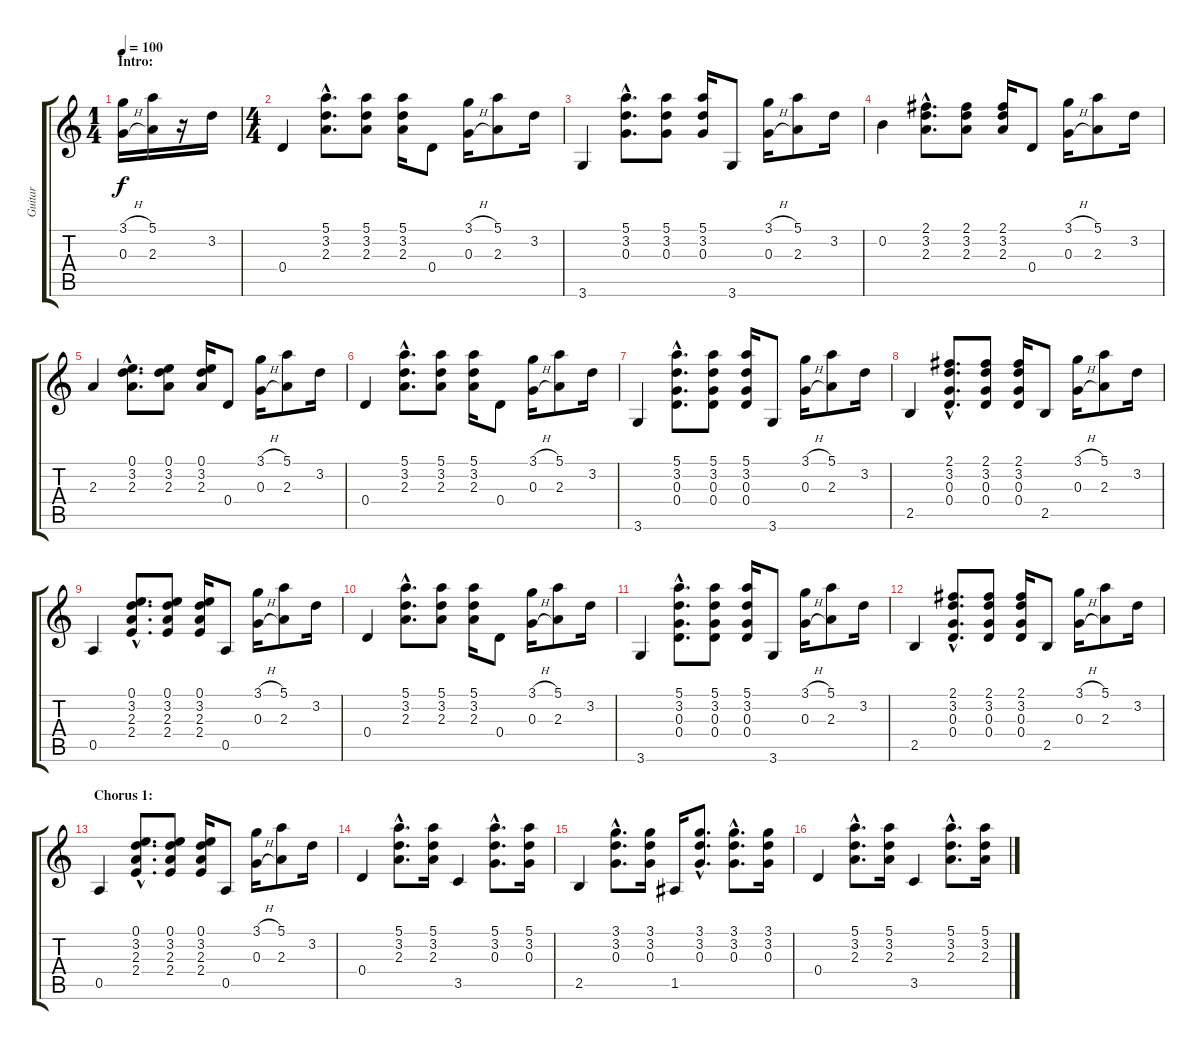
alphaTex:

\track ("Guitar" "Guitar") {instrument acousticguitarnylon}
\staff {score tabs}
\tuning (E4 B3 G3 D3 A2 E2) {hide}
\ts (1 4)
\section ("" "Intro:")
\tempo 100
\clef g2
\ks c
(3.1{h} 0.3{h}).16{dy f instrument acousticguitarnylon} (5.1 2.3).16 r.16 3.2.16 |
\ts (4 4)
0.4.4 (5.1{hac} 3.2{hac} 2.3{hac}).8{d} (5.1 3.2 2.3).8 (5.1 3.2 2.3).16 0.4.8 (3.1{h} 0.3{h}).16 (5.1 2.3).8 3.2.16 |
3.6.4 (5.1{hac} 3.2{hac} 0.3{hac}).8{d} (5.1 3.2 0.3).8 (5.1 3.2 0.3).16 3.6.8 (3.1{h} 0.3{h}).16 (5.1 2.3).8 3.2.16 |
0.2.4 (2.1{hac} 3.2{hac} 2.3{hac}).8{d} (2.1 3.2 2.3).8 (2.1 3.2 2.3).16 0.4.8 (3.1{h} 0.3{h}).16 (5.1 2.3).8 3.2.16 |
2.3.4 (0.1{hac} 3.2{hac} 2.3{hac}).8{d} (0.1 3.2 2.3).8 (0.1 3.2 2.3).16 0.4.8 (3.1{h} 0.3{h}).16 (5.1 2.3).8 3.2.16 |
0.4.4 (5.1{hac} 3.2{hac} 2.3{hac}).8{d} (5.1 3.2 2.3).8 (5.1 3.2 2.3).16 0.4.8 (3.1{h} 0.3{h}).16 (5.1 2.3).8 3.2.16 |
3.6.4 (5.1{hac} 3.2{hac} 0.3{hac} 0.4{hac}).8{d} (5.1 3.2 0.3 0.4).8 (5.1 3.2 0.3 0.4).16 3.6.8 (3.1{h} 0.3{h}).16 (5.1 2.3).8 3.2.16 |
2.5.4 (2.1{hac} 3.2{hac} 0.3{hac} 0.4{hac}).8{d} (2.1 3.2 0.3 0.4).8 (2.1 3.2 0.3 0.4).16 2.5.8 (3.1{h} 0.3{h}).16 (5.1 2.3).8 3.2.16 |
0.5.4 (0.1{hac} 3.2{hac} 2.3{hac} 2.4{hac}).8{d} (0.1 3.2 2.3 2.4).8 (0.1 3.2 2.3 2.4).16 0.5.8 (3.1{h} 0.3{h}).16 (5.1 2.3).8 3.2.16 |
0.4.4 (5.1{hac} 3.2{hac} 2.3{hac}).8{d} (5.1 3.2 2.3).8 (5.1 3.2 2.3).16 0.4.8 (3.1{h} 0.3{h}).16 (5.1 2.3).8 3.2.16 |
3.6.4 (5.1{hac} 3.2{hac} 0.3{hac} 0.4{hac}).8{d} (5.1 3.2 0.3 0.4).8 (5.1 3.2 0.3 0.4).16 3.6.8 (3.1{h} 0.3{h}).16 (5.1 2.3).8 3.2.16 |
2.5.4 (2.1{hac} 3.2{hac} 0.3{hac} 0.4{hac}).8{d} (2.1 3.2 0.3 0.4).8 (2.1 3.2 0.3 0.4).16 2.5.8 (3.1{h} 0.3{h}).16 (5.1 2.3).8 3.2.16 |
\section ("" "Chorus 1:")
0.5.4 (0.1{hac} 3.2{hac} 2.3{hac} 2.4{hac}).8{d} (0.1 3.2 2.3 2.4).8 (0.1 3.2 2.3 2.4).16 0.5.8 (3.1{h} 0.3{h}).16 (5.1 2.3).8 3.2.16 |
0.4.4 (5.1{hac} 3.2{hac} 2.3{hac}).8{d} (5.1 3.2 2.3).16 3.5.4 (5.1{hac} 3.2{hac} 0.3{hac}).8{d} (5.1 3.2 0.3).16 |
2.5.4 (3.1{hac} 3.2{hac} 0.3{hac}).8{d} (3.1 3.2 0.3).16 1.5.16 (3.1{hac} 3.2{hac} 0.3{hac}).8{d} (3.1{hac} 3.2{hac} 0.3{hac}).8{d} (3.1 3.2 0.3).16 |
0.4.4 (5.1{hac} 3.2{hac} 2.3{hac}).8{d} (5.1 3.2 2.3).16 3.5.4 (5.1{hac} 3.2{hac} 2.3{hac}).8{d} (5.1 3.2 2.3).16
